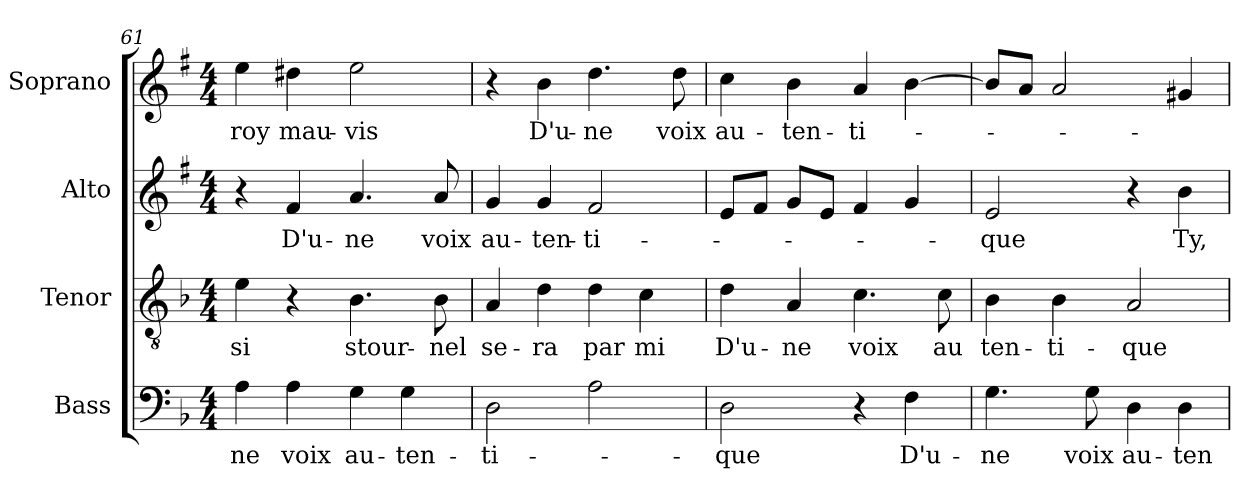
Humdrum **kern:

**kern	**text	**kern	**text	**kern	**text	**kern	**text
*part4	*part4	*part3	*part3	*part2	*part2	*part1	*part1
*staff4	*staff4	*staff3	*staff3	*staff2	*staff2	*staff1	*staff1
*I"Bass	*	*I"Tenor	*	*I"Alto	*	*I"Soprano	*
*I'Bass	*	*I'Tenor	*	*I'Alto	*	*I'Soprano	*
*clefF4	*	*clefGv2	*	*clefG2	*	*clefG2	*
*	*	*	*	*ITrd1c2	*	*ITrd1c2	*
*k[b-]	*	*k[b-]	*	*k[b-]	*	*k[b-]	*
*d:	*	*d:	*	*d:	*	*d:	*
*M4/4	*	*M4/4	*	*M4/4	*	*M4/4	*
=61	=61	=61	=61	=61	=61	=61	=61
!	!LO:LY:b:color=#000000	!	!	!	!	!	!
!	!	!	!LO:LY:b:color=#000000	!	!	!	!
!	!	!	!	!	!	!	!LO:LY:b:color=#000000
4Ai\	-ne	4ei\	-si	4r	.	4ddi\	roy
!	!LO:LY:b:color=#000000	!	!	!	!	!	!
!	!	!	!	!	!LO:LY:b:color=#000000	!	!
!	!	!	!	!	!	!	!LO:LY:b:color=#000000
4Ai\	voix	4r	.	4ei/	D'u-	4cc#Xi\	mau-
!	!LO:LY:b:color=#000000	!	!	!	!	!	!
!	!	!	!LO:LY:b:color=#000000	!	!	!	!
!	!	!	!	!	!LO:LY:b:color=#000000	!	!
!	!	!	!	!	!	!	!LO:LY:b:color=#000000
4Gi\	au-	4.B-i\	stour-	4.gi/	-ne	2ddi\	-vis
!	!LO:LY:b:color=#000000	!	!	!	!	!	!
4Gi\	-ten-	.	.	.	.	.	.
!	!	!	!LO:LY:b:color=#000000	!	!	!	!
!	!	!	!	!	!LO:LY:b:color=#000000	!	!
.	.	8B-i\	-nel	8gi/	voix	.	.
!!LO:LB:g=z
=62	=62	=62	=62	=62	=62	=62	=62
!	!LO:LY:b:color=#000000	!	!	!	!	!	!
!	!	!	!LO:LY:b:color=#000000	!	!	!	!
!	!	!	!	!	!LO:LY:b:color=#000000	!	!
2Di\	-ti-	4Ai/	se-	4fi/	au-	4r	.
!	!	!	!LO:LY:b:color=#000000	!	!	!	!
!	!	!	!	!	!LO:LY:b:color=#000000	!	!
!	!	!	!	!	!	!	!LO:LY:b:color=#000000
.	.	4di\	-ra	4fi/	-ten-	4ai\	D'u-
!	!	!	!LO:LY:b:color=#000000	!	!	!	!
!	!	!	!	!	!LO:LY:b:color=#000000	!	!
!	!	!	!	!	!	!	!LO:LY:b:color=#000000
2Ai\	.	4di\	par	2ei/	-ti-	4.cci\	-ne
!	!	!	!LO:LY:b:color=#000000	!	!	!	!
.	.	4ci\	mi	.	.	.	.
!	!	!	!	!	!	!	!LO:LY:b:color=#000000
.	.	.	.	.	.	8cci\	voix
=63	=63	=63	=63	=63	=63	=63	=63
!	!LO:LY:b:color=#000000	!	!	!	!	!	!
!	!	!	!LO:LY:b:color=#000000	!	!	!	!
!	!	!	!	!	!	!	!LO:LY:b:color=#000000
2Di\	-que	4di\	D'u-	8di/L	.	4b-i\	au-
.	.	.	.	8ei/J	.	.	.
!	!	!	!LO:LY:b:color=#000000	!	!	!	!
!	!	!	!	!	!	!	!LO:LY:b:color=#000000
.	.	4Ai/	-ne	8fi/L	.	4ai\	-ten-
.	.	.	.	8di/J	.	.	.
!	!	!	!LO:LY:b:color=#000000	!	!	!	!
!	!	!	!	!	!	!	!LO:LY:b:color=#000000
4r	.	4.ci\	voix	4ei/	.	4gi/	-ti-
!	!LO:LY:b:color=#000000	!	!	!	!	!	!
4Fi\	D'u-	.	.	4fi/	.	[4ai\	.
!	!	!	!LO:LY:b:color=#000000	!	!	!	!
.	.	8ci\	au	.	.	.	.
=64	=64	=64	=64	=64	=64	=64	=64
!	!LO:LY:b:color=#000000	!	!	!	!	!	!
!	!	!	!LO:LY:b:color=#000000	!	!	!	!
!	!	!	!	!	!LO:LY:b:color=#000000	!	!
4.Gi\	-ne	4B-i\	ten-	2di/	-que	8ai/L]	.
.	.	.	.	.	.	8gi/J	.
!	!	!	!LO:LY:b:color=#000000	!	!	!	!
.	.	4B-i\	-ti-	.	.	2gi/	.
!	!LO:LY:b:color=#000000	!	!	!	!	!	!
8Gi\	voix	.	.	.	.	.	.
!	!LO:LY:b:color=#000000	!	!	!	!	!	!
!	!	!	!LO:LY:b:color=#000000	!	!	!	!
4Di\	au-	2Ai/	-que	4r	.	.	.
!	!LO:LY:b:color=#000000	!	!	!	!	!	!
!	!	!	!	!	!LO:LY:b:color=#000000	!	!
4Di\	-ten-	.	.	4ai\	Ty,	4f#Xi/	.
=	=	=	=	=	=	=	=
*-	*-	*-	*-	*-	*-	*-	*-
